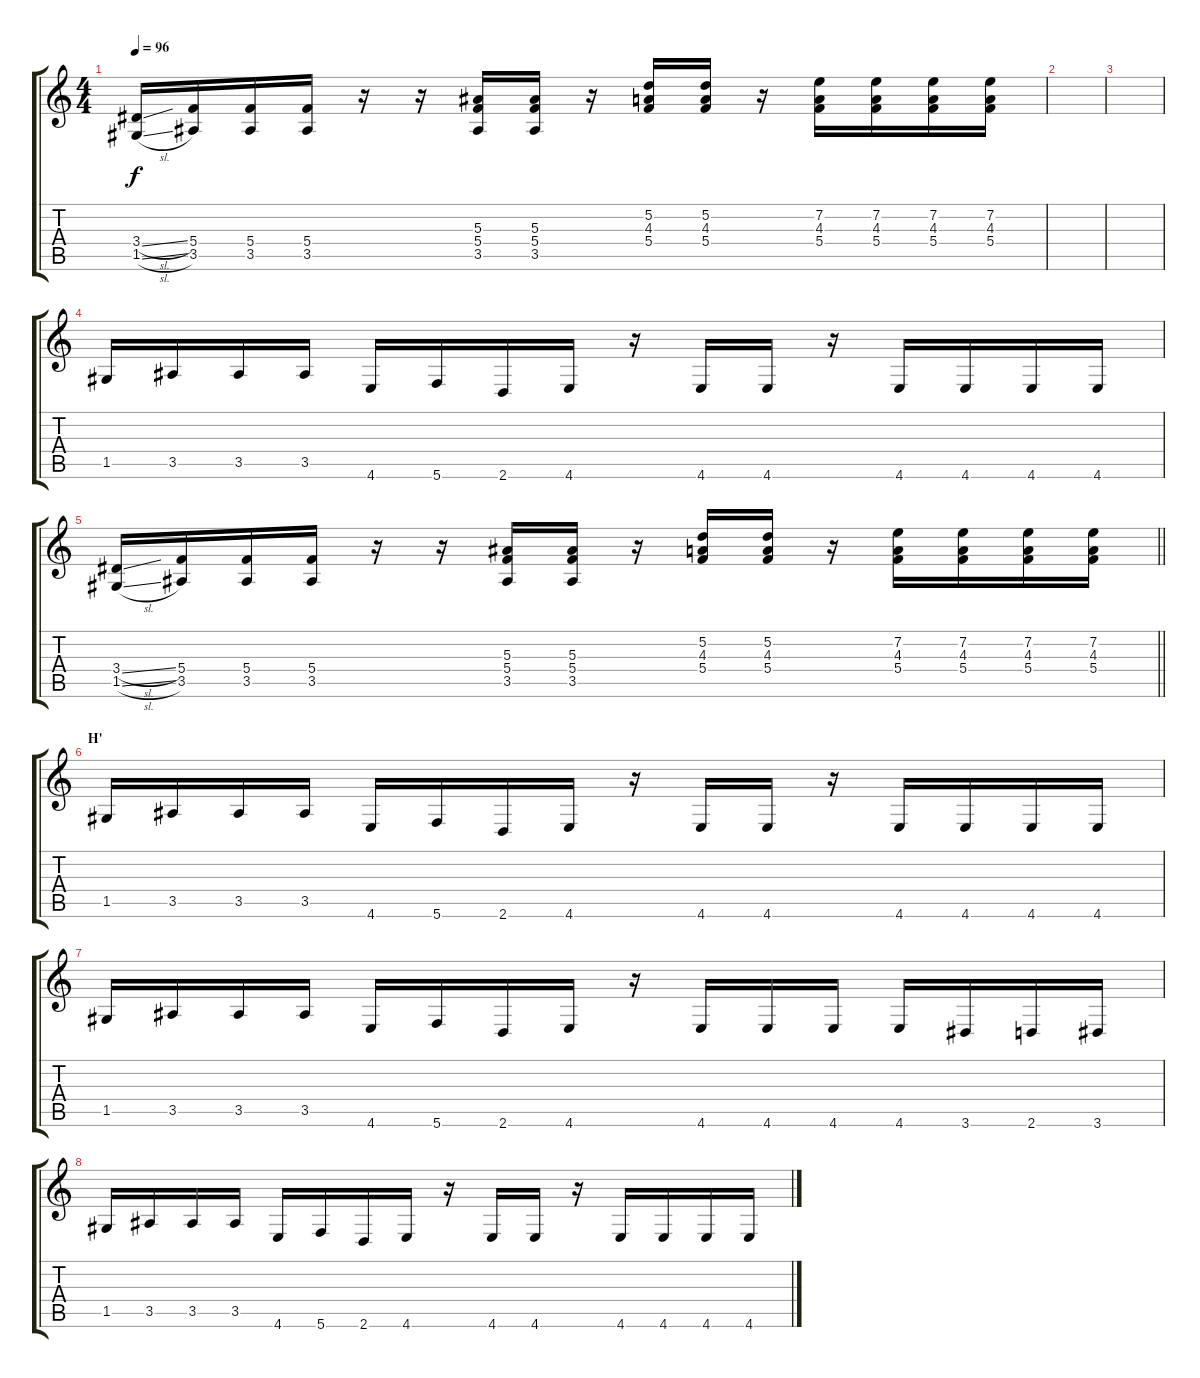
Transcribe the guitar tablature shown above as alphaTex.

\track "" {instrument overdrivenguitar}
\staff {score tabs}
\tuning (D4 A3 F3 C3 G2 C2) {hide}
\ts (4 4)
\tempo 96
\clef g2
\ks c
(3.4{sl} 1.5{sl}).16{dy f} (5.4 3.5).16 (5.4 3.5).16 (5.4 3.5).16 r.16 r.16 (5.3 5.4 3.5).16 (5.3 5.4 3.5).16 r.16 (5.2 4.3 5.4).16 (5.2 4.3 5.4).16 r.16 (7.2 4.3 5.4).16 (7.2 4.3 5.4).16 (7.2 4.3 5.4).16 (7.2 4.3 5.4).16 |
|
|
1.5.16 3.5.16 3.5.16 3.5.16 4.6.16 5.6.16 2.6.16 4.6.16 r.16 4.6.16 4.6.16 r.16 4.6.16 4.6.16 4.6.16 4.6.16 |
\barLineRight lightlight
(3.4{sl} 1.5{sl}).16 (5.4 3.5).16 (5.4 3.5).16 (5.4 3.5).16 r.16 r.16 (5.3 5.4 3.5).16 (5.3 5.4 3.5).16 r.16 (5.2 4.3 5.4).16 (5.2 4.3 5.4).16 r.16 (7.2 4.3 5.4).16 (7.2 4.3 5.4).16 (7.2 4.3 5.4).16 (7.2 4.3 5.4).16 |
\section ("" "H'")
1.5.16 3.5.16 3.5.16 3.5.16 4.6.16 5.6.16 2.6.16 4.6.16 r.16 4.6.16 4.6.16 r.16 4.6.16 4.6.16 4.6.16 4.6.16 |
1.5.16 3.5.16 3.5.16 3.5.16 4.6.16 5.6.16 2.6.16 4.6.16 r.16 4.6.16 4.6.16 4.6.16 4.6.16 3.6.16 2.6.16 3.6.16 |
1.5.16 3.5.16 3.5.16 3.5.16 4.6.16 5.6.16 2.6.16 4.6.16 r.16 4.6.16 4.6.16 r.16 4.6.16 4.6.16 4.6.16 4.6.16
